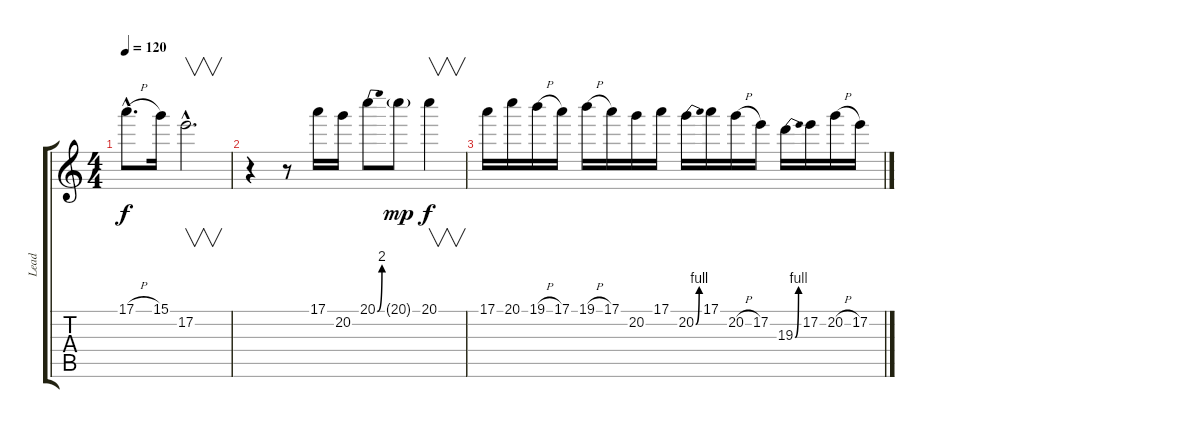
\track ("Lead" "Lead") {instrument overdrivenguitar}
\staff {score tabs}
\tuning (E4 B3 G3 D3 A2 E2) {hide}
\ts (4 4)
\tempo 120
\clef g2
\ks c
17.1{h hac}.8{d dy f} 15.1.16 17.2{hac}.2{v d} |
r.4{volume 0} r.8 17.1.16 20.2.16 20.1{be (bend 0 0 60 8)}.8 20.1{g}.8{dy mp} 20.1.4{v dy f} |
17.1.16 20.1.16 19.1{h}.16 17.1.16 19.1{h}.16 17.1.16 20.2.16 17.1.16 20.2{be (bend 0 0 60 4)}.16 17.1.16 20.2{h}.16 17.2.16 19.3{be (bend 0 0 60 4)}.16 17.2.16 20.2{h}.16 17.2.16
